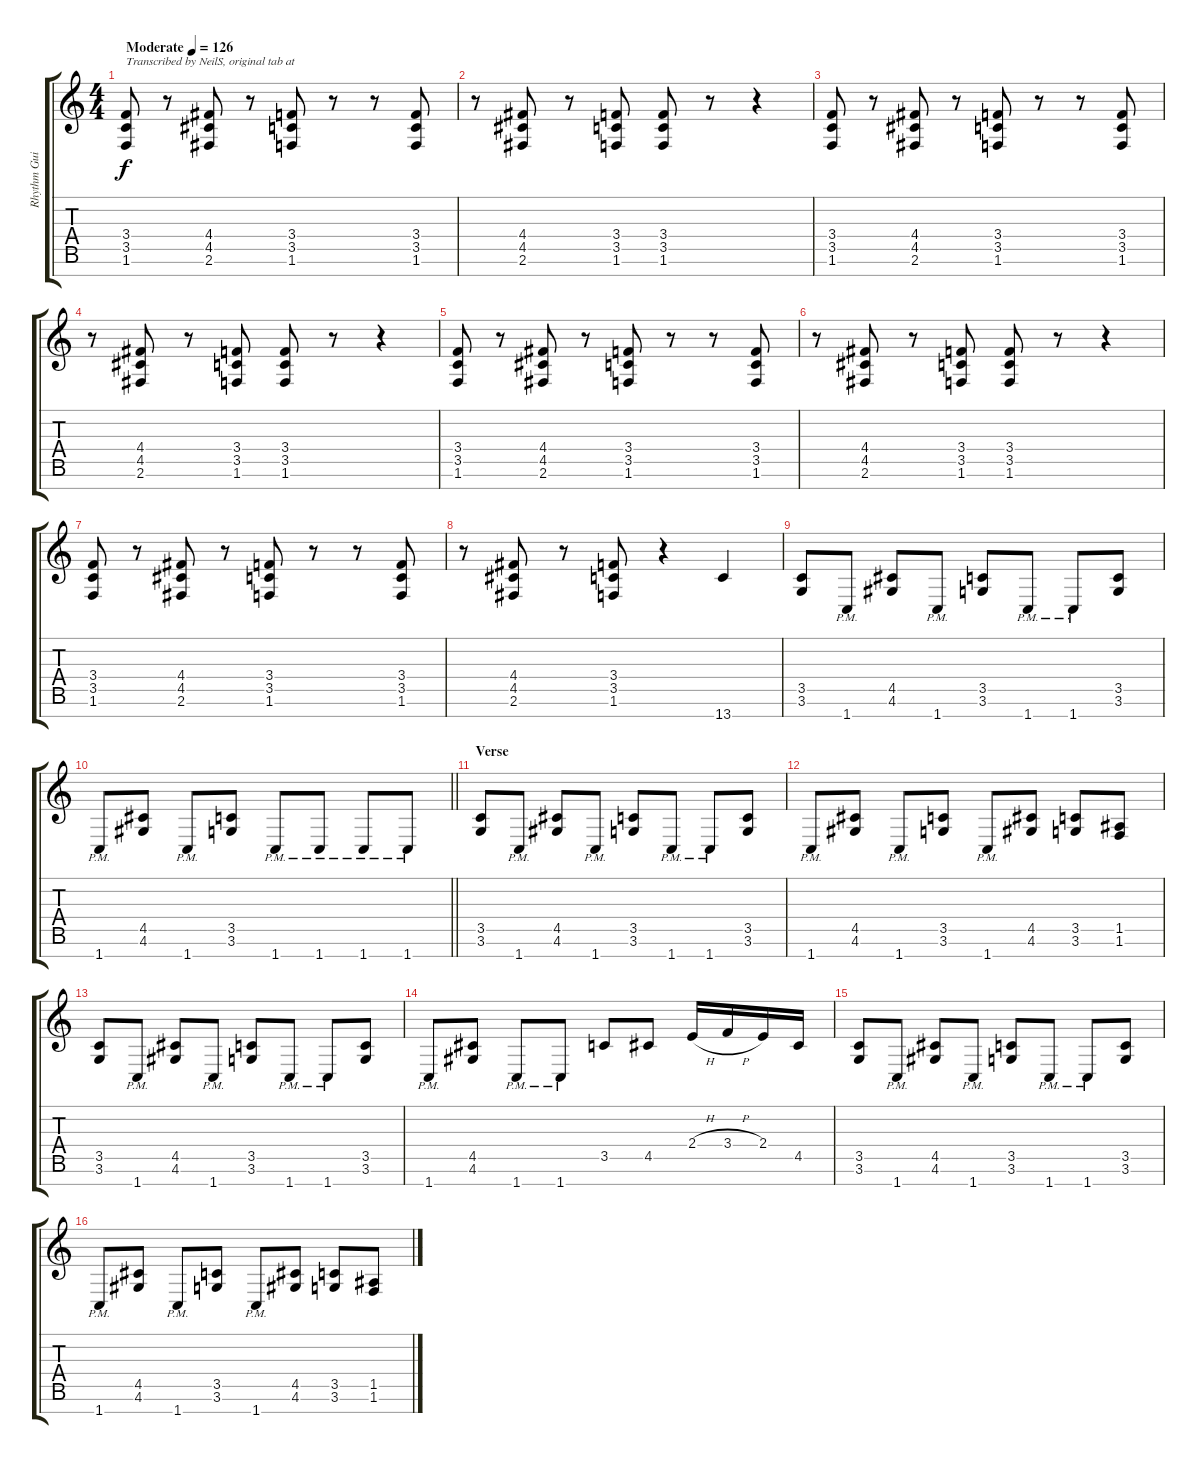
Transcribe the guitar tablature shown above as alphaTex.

\track ("Rhythm Guitar" "Rhythm Gui") {instrument distortionguitar}
\staff {score tabs}
\tuning (E4 B3 G3 D3 A2 E2 B1) {hide}
\ts (4 4)
\tempo (126 "Moderate")
\clef g2
\ks c
(3.4 3.5 1.6).8{txt "Transcribed by NeilS, original tab at" dy f instrument distortionguitar} r.8 (4.4 4.5 2.6).8 r.8 (3.4 3.5 1.6).8 r.8 r.8 (3.4 3.5 1.6).8 |
r.8 (4.4 4.5 2.6).8 r.8 (3.4 3.5 1.6).8 (3.4 3.5 1.6).8 r.8 r.4 |
(3.4 3.5 1.6).8 r.8 (4.4 4.5 2.6).8 r.8 (3.4 3.5 1.6).8 r.8 r.8 (3.4 3.5 1.6).8 |
r.8 (4.4 4.5 2.6).8 r.8 (3.4 3.5 1.6).8 (3.4 3.5 1.6).8 r.8 r.4 |
(3.4 3.5 1.6).8 r.8 (4.4 4.5 2.6).8 r.8 (3.4 3.5 1.6).8 r.8 r.8 (3.4 3.5 1.6).8 |
r.8 (4.4 4.5 2.6).8 r.8 (3.4 3.5 1.6).8 (3.4 3.5 1.6).8 r.8 r.4 |
(3.4 3.5 1.6).8 r.8 (4.4 4.5 2.6).8 r.8 (3.4 3.5 1.6).8 r.8 r.8 (3.4 3.5 1.6).8 |
r.8 (4.4 4.5 2.6).8 r.8 (3.4 3.5 1.6).8 r.4 13.7.4 |
(3.5 3.6).8 1.7{pm}.8 (4.5 4.6).8 1.7{pm}.8 (3.5 3.6).8 1.7{pm}.8 1.7{pm}.8 (3.5 3.6).8 |
\barLineRight lightlight
1.7{pm}.8 (4.5 4.6).8 1.7{pm}.8 (3.5 3.6).8 1.7{pm}.8 1.7{pm}.8 1.7{pm}.8 1.7{pm}.8 |
\section ("" "Verse")
(3.5 3.6).8 1.7{pm}.8 (4.5 4.6).8 1.7{pm}.8 (3.5 3.6).8 1.7{pm}.8 1.7{pm}.8 (3.5 3.6).8 |
1.7{pm}.8 (4.5 4.6).8 1.7{pm}.8 (3.5 3.6).8 1.7{pm}.8 (4.5 4.6).8 (3.5 3.6).8 (1.5 1.6).8 |
(3.5 3.6).8 1.7{pm}.8 (4.5 4.6).8 1.7{pm}.8 (3.5 3.6).8 1.7{pm}.8 1.7{pm}.8 (3.5 3.6).8 |
1.7{pm}.8 (4.5 4.6).8 1.7{pm}.8 1.7{pm}.8 3.5.8 4.5.8 2.4{h}.16 3.4{h}.16 2.4.16 4.5.16 |
(3.5 3.6).8 1.7{pm}.8 (4.5 4.6).8 1.7{pm}.8 (3.5 3.6).8 1.7{pm}.8 1.7{pm}.8 (3.5 3.6).8 |
1.7{pm}.8 (4.5 4.6).8 1.7{pm}.8 (3.5 3.6).8 1.7{pm}.8 (4.5 4.6).8 (3.5 3.6).8 (1.5 1.6).8
